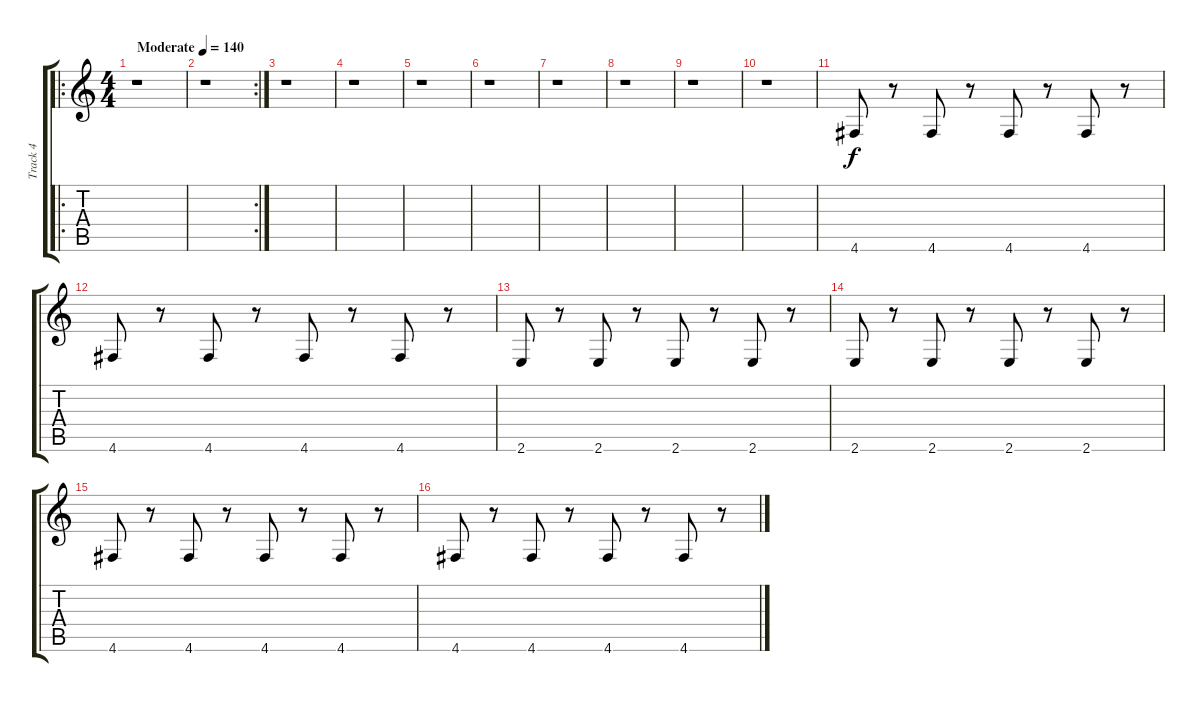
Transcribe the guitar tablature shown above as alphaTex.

\track ("Track 4" "Track 4") {instrument distortionguitar}
\staff {score tabs}
\tuning (E4 B3 G3 D3 A2 D2) {hide}
\ro
\ts (4 4)
\tempo (140 "Moderate")
\clef g2
\ks c
r.1{dy f instrument distortionguitar} |
\rc 2
r.1 |
r.1 |
r.1 |
r.1 |
r.1 |
r.1 |
r.1 |
r.1 |
r.1 |
4.6.8 r.8 4.6.8 r.8 4.6.8 r.8 4.6.8 r.8 |
4.6.8 r.8 4.6.8 r.8 4.6.8 r.8 4.6.8 r.8 |
2.6.8 r.8 2.6.8 r.8 2.6.8 r.8 2.6.8 r.8 |
2.6.8 r.8 2.6.8 r.8 2.6.8 r.8 2.6.8 r.8 |
4.6.8 r.8 4.6.8 r.8 4.6.8 r.8 4.6.8 r.8 |
4.6.8 r.8 4.6.8 r.8 4.6.8 r.8 4.6.8 r.8
